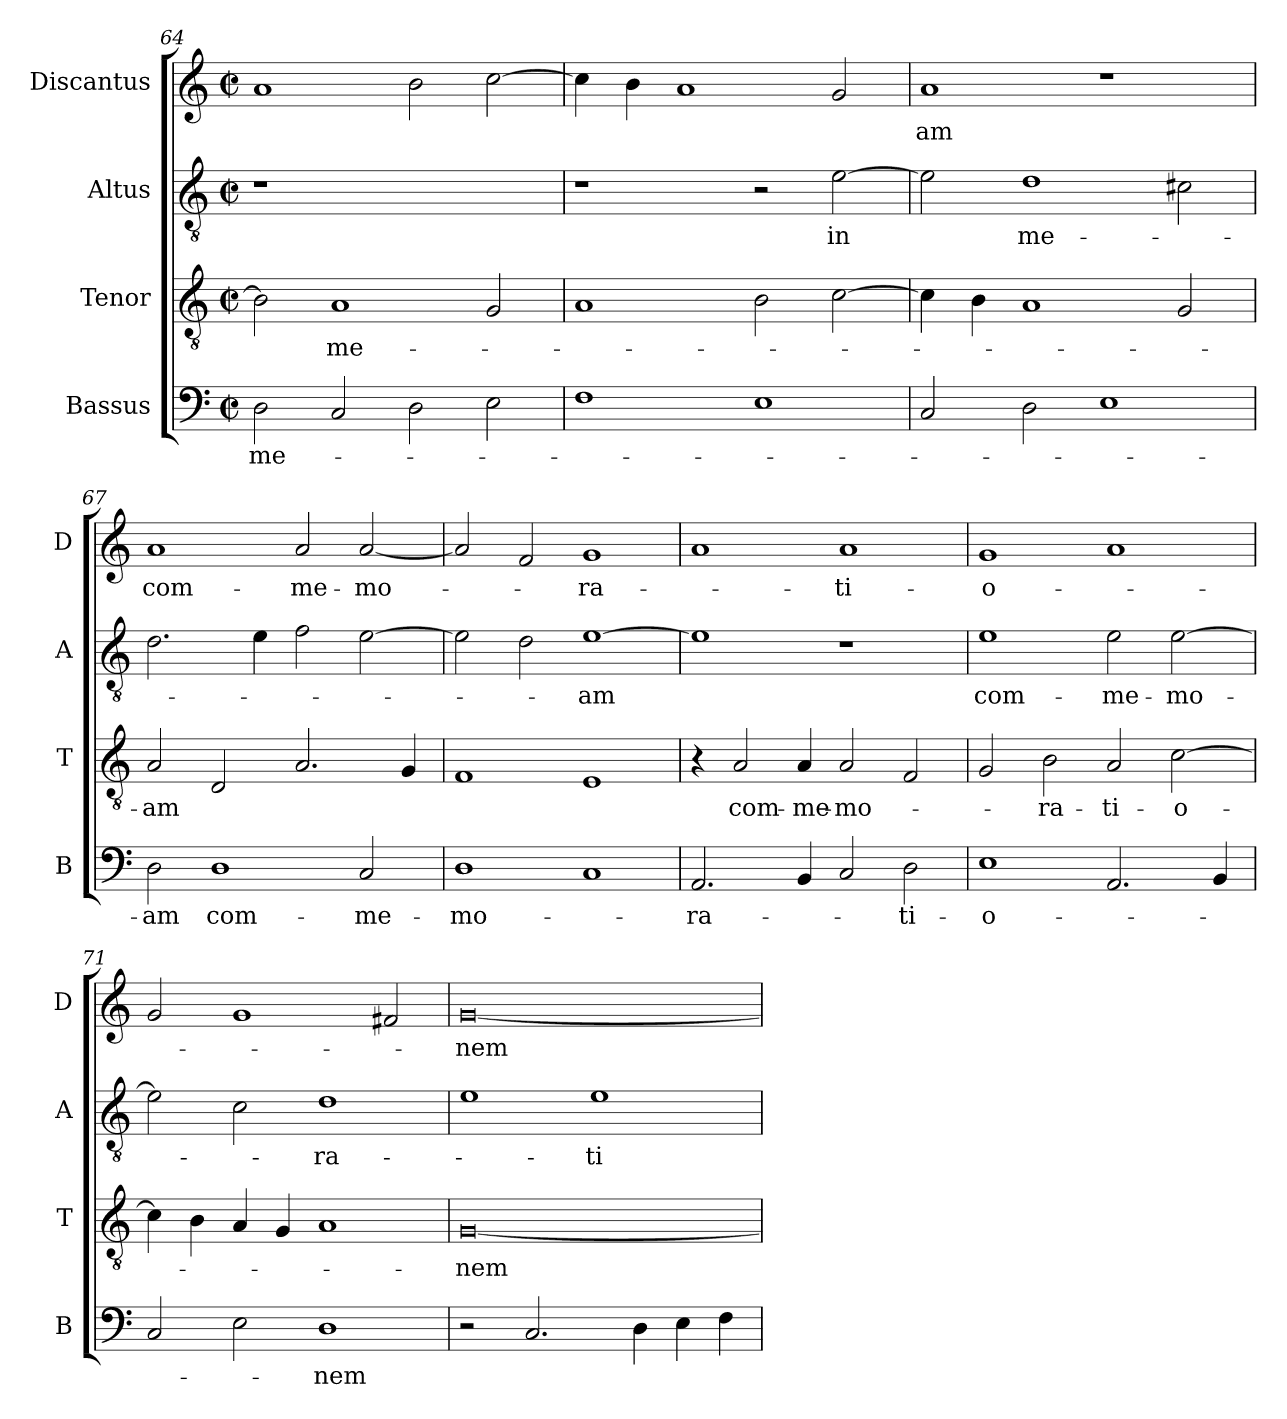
**kern	**text	**kern	**text	**kern	**text	**kern	**text
*part4	*part4	*part3	*part3	*part2	*part2	*part1	*part1
*staff4	*staff4	*staff3	*staff3	*staff2	*staff2	*staff1	*staff1
*I"Bassus	*	*I"Tenor	*	*I"Altus	*	*I"Discantus	*
*I'B	*	*I'T	*	*I'A	*	*I'D	*
!!LO:LB:g=z
*clefF4	*	*clefGv2	*	*clefGv2	*	*clefG2	*
*k[]	*	*k[]	*	*k[]	*	*k[]	*
*C:	*	*C:	*	*C:	*	*C:	*
*M2/2	*	*M2/2	*	*M2/2	*	*M2/2	*
*met(c|)	*	*met(c|)	*	*met(c|)	*	*met(c|)	*
=64	=64	=64	=64	=64	=64	=64	=64
!	!LO:LY:b	!	!	!	!	!	!
2D\	me-	2B\]	.	1r	.	1a	.
!	!	!	!LO:LY:b	!	!	!	!
2C/	.	1A	me-	.	.	.	.
2D\	.	.	.	1ryy	.	2b\	.
2E\	.	2G/	.	.	.	[2cc\	.
=65	=65	=65	=65	=65	=65	=65	=65
1F	.	1A	.	1r	.	4cc\]	.
.	.	.	.	.	.	4b\	.
.	.	.	.	.	.	1a	.
1E	.	2B\	.	2r	.	.	.
!	!	!	!	!	!LO:LY:b	!	!
.	.	[2c\	.	[2e\	in	2g/	.
=66	=66	=66	=66	=66	=66	=66	=66
!	!	!	!	!	!	!	!LO:LY:b
2C/	.	4c\]	.	2e\]	.	1a	-am
.	.	4B\	.	.	.	.	.
!	!	!	!	!	!LO:LY:b	!	!
2D\	.	1A	.	1d	me-	.	.
1E	.	.	.	.	.	1r	.
.	.	2G/	.	2c#X\	.	.	.
=67	=67	=67	=67	=67	=67	=67	=67
!	!LO:LY:b	!	!LO:LY:b	!	!	!	!LO:LY:b
2D\	-am	2A/	-am	2.d\	.	1a	com-
!	!LO:LY:b	!	!	!	!	!	!
1D	com-	2D/	.	.	.	.	.
.	.	.	.	4e\	.	.	.
!	!	!	!	!	!	!	!LO:LY:b
.	.	2.A/	.	2f\	.	2a/	-me-
!	!LO:LY:b	!	!	!	!	!	!LO:LY:b
2C/	-me-	.	.	[2e\	.	[2a/	-mo-
.	.	4G/	.	.	.	.	.
=68	=68	=68	=68	=68	=68	=68	=68
!	!LO:LY:b	!	!	!	!	!	!
1D	-mo-	1F	.	2e\]	.	2a/]	.
.	.	.	.	2d\	.	2f/	.
!	!	!	!	!	!LO:LY:b	!	!LO:LY:b
1C	.	1E	.	[1e	-am	1g	-ra-
=69	=69	=69	=69	=69	=69	=69	=69
!	!LO:LY:b	!	!	!	!	!	!
2.AA/	-ra-	4r	.	1e]	.	1a	.
!	!	!	!LO:LY:b	!	!	!	!
.	.	2A/	com-	.	.	.	.
!	!	!	!LO:LY:b	!	!	!	!
4BB/	.	4A/	-me-	.	.	.	.
!	!	!	!LO:LY:b	!	!	!	!LO:LY:b
2C/	.	2A/	-mo-	1r	.	1a	-ti-
!	!LO:LY:b	!	!	!	!	!	!
2D\	-ti-	2F/	.	.	.	.	.
!!LO:LB:g=z
=70	=70	=70	=70	=70	=70	=70	=70
!	!LO:LY:b	!	!	!	!LO:LY:b	!	!LO:LY:b
1E	-o-	2G/	.	1e	com-	1g	-o-
!	!	!	!LO:LY:b	!	!	!	!
.	.	2B\	-ra-	.	.	.	.
!	!	!	!LO:LY:b	!	!LO:LY:b	!	!
2.AA/	.	2A/	-ti-	2e\	-me-	1a	.
!	!	!	!LO:LY:b	!	!LO:LY:b	!	!
.	.	[2c\	-o-	[2e\	-mo-	.	.
4BB/	.	.	.	.	.	.	.
=71	=71	=71	=71	=71	=71	=71	=71
2C/	.	4c\]	.	2e\]	.	2g/	.
.	.	4B\	.	.	.	.	.
2E\	.	4A/	.	2c\	.	1g	.
.	.	4G/	.	.	.	.	.
!	!LO:LY:b	!	!	!	!LO:LY:b	!	!
1D	-nem	1A	.	1d	-ra-	.	.
.	.	.	.	.	.	2f#X/	.
=72	=72	=72	=72	=72	=72	=72	=72
!	!	!	!LO:LY:b	!	!	!	!LO:LY:b
2r	.	[0G	-nem	1e	.	[0g	-nem
2.C/	.	.	.	.	.	.	.
!	!	!	!	!	!LO:LY:b	!	!
.	.	.	.	1e	-ti-	.	.
4D\	.	.	.	.	.	.	.
4E\	.	.	.	.	.	.	.
4F\	.	.	.	.	.	.	.
=	=	=	=	=	=	=	=
*-	*-	*-	*-	*-	*-	*-	*-
